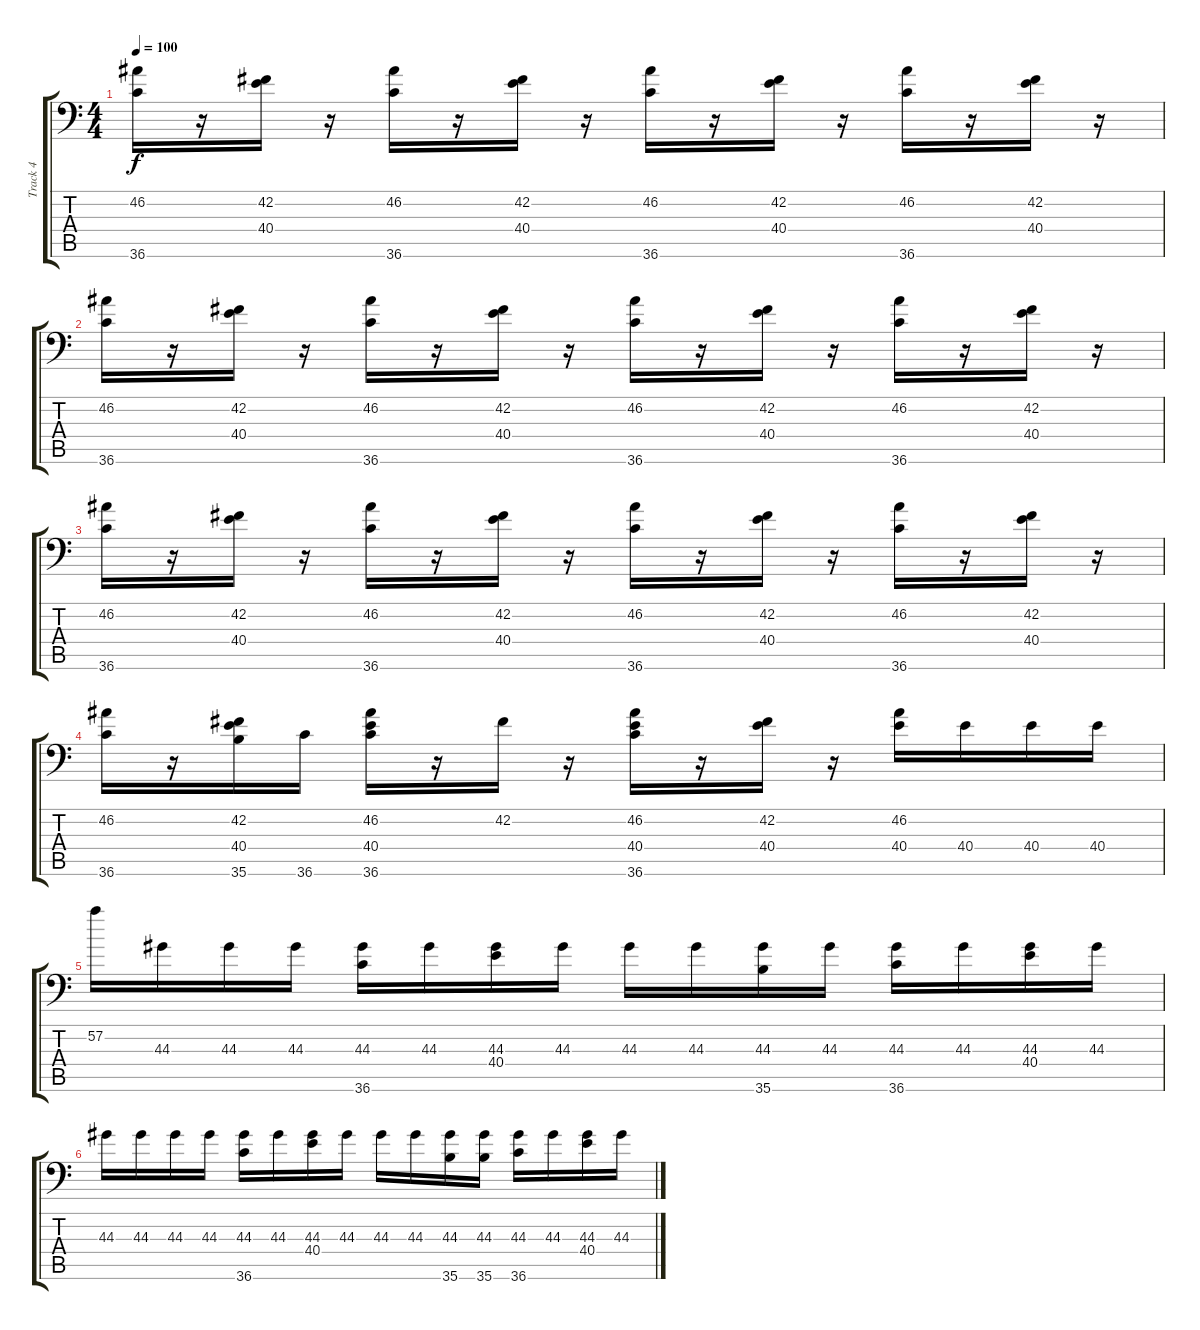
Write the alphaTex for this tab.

\track ("Track 4" "Track 4") {instrument acousticgrandpiano}
\staff {score tabs}
\tuning (C-1 C-1 C-1 C-1 C-1 C-1) {hide}
\ts (4 4)
\tempo 100
\clef f4
\ks c
(46.2 36.6).16{dy f} r.16 (42.2 40.4).16 r.16 (46.2 36.6).16 r.16 (42.2 40.4).16 r.16 (46.2 36.6).16 r.16 (42.2 40.4).16 r.16 (46.2 36.6).16 r.16 (42.2 40.4).16 r.16 |
(46.2 36.6).16 r.16 (42.2 40.4).16 r.16 (46.2 36.6).16 r.16 (42.2 40.4).16 r.16 (46.2 36.6).16 r.16 (42.2 40.4).16 r.16 (46.2 36.6).16 r.16 (42.2 40.4).16 r.16 |
(46.2 36.6).16 r.16 (42.2 40.4).16 r.16 (46.2 36.6).16 r.16 (42.2 40.4).16 r.16 (46.2 36.6).16 r.16 (42.2 40.4).16 r.16 (46.2 36.6).16 r.16 (42.2 40.4).16 r.16 |
(46.2 36.6).16 r.16 (42.2 40.4 35.6).16 36.6.16 (46.2 40.4 36.6).16 r.16 42.2.16 r.16 (46.2 40.4 36.6).16 r.16 (42.2 40.4).16 r.16 (46.2 40.4).16 40.4.16 40.4.16 40.4.16 |
57.2.16 44.3.16 44.3.16 44.3.16 (44.3 36.6).16 44.3.16 (44.3 40.4).16 44.3.16 44.3.16 44.3.16 (44.3 35.6).16 44.3.16 (44.3 36.6).16 44.3.16 (44.3 40.4).16 44.3.16 |
44.3.16 44.3.16 44.3.16 44.3.16 (44.3 36.6).16 44.3.16 (44.3 40.4).16 44.3.16 44.3.16 44.3.16 (44.3 35.6).16 (44.3 35.6).16 (44.3 36.6).16 44.3.16 (44.3 40.4).16 44.3.16
